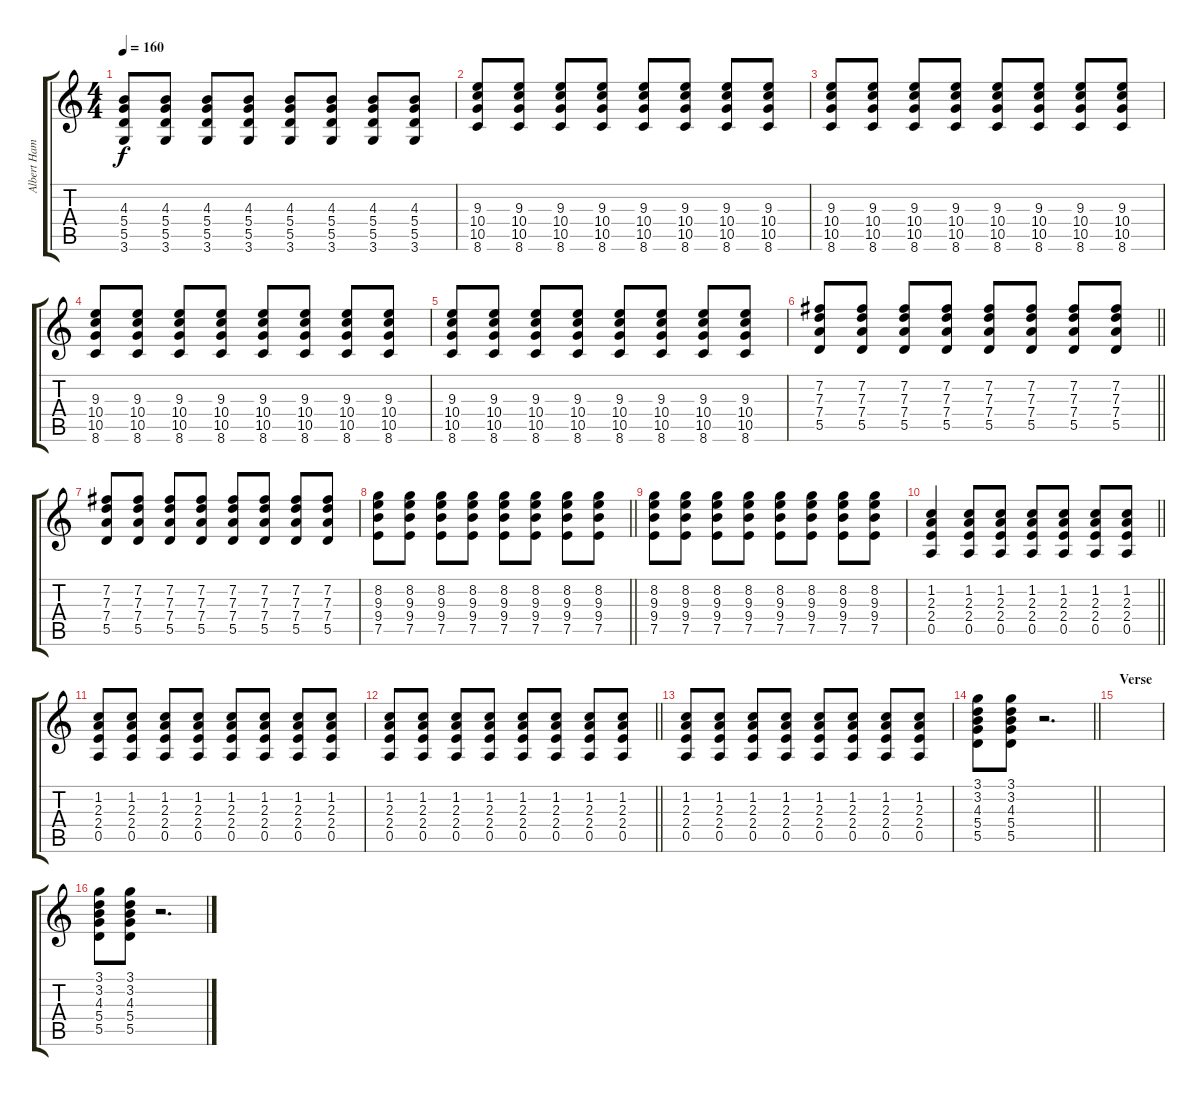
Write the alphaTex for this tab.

\track ("Albert Hammond Jr." "Albert Ham") {instrument overdrivenguitar}
\staff {score tabs}
\tuning (E4 B3 G3 D3 A2 E2) {hide}
\ts (4 4)
\tempo 160
\clef g2
\ks c
(4.3 5.4 5.5 3.6).8{dy f} (4.3 5.4 5.5 3.6).8 (4.3 5.4 5.5 3.6).8 (4.3 5.4 5.5 3.6).8 (4.3 5.4 5.5 3.6).8 (4.3 5.4 5.5 3.6).8 (4.3 5.4 5.5 3.6).8 (4.3 5.4 5.5 3.6).8 |
(9.3 10.4 10.5 8.6).8 (9.3 10.4 10.5 8.6).8 (9.3 10.4 10.5 8.6).8 (9.3 10.4 10.5 8.6).8 (9.3 10.4 10.5 8.6).8 (9.3 10.4 10.5 8.6).8 (9.3 10.4 10.5 8.6).8 (9.3 10.4 10.5 8.6).8 |
(9.3 10.4 10.5 8.6).8 (9.3 10.4 10.5 8.6).8 (9.3 10.4 10.5 8.6).8 (9.3 10.4 10.5 8.6).8 (9.3 10.4 10.5 8.6).8 (9.3 10.4 10.5 8.6).8 (9.3 10.4 10.5 8.6).8 (9.3 10.4 10.5 8.6).8 |
(9.3 10.4 10.5 8.6).8 (9.3 10.4 10.5 8.6).8 (9.3 10.4 10.5 8.6).8 (9.3 10.4 10.5 8.6).8 (9.3 10.4 10.5 8.6).8 (9.3 10.4 10.5 8.6).8 (9.3 10.4 10.5 8.6).8 (9.3 10.4 10.5 8.6).8 |
(9.3 10.4 10.5 8.6).8 (9.3 10.4 10.5 8.6).8 (9.3 10.4 10.5 8.6).8 (9.3 10.4 10.5 8.6).8 (9.3 10.4 10.5 8.6).8 (9.3 10.4 10.5 8.6).8 (9.3 10.4 10.5 8.6).8 (9.3 10.4 10.5 8.6).8 |
\barLineRight lightlight
(7.2 7.3 7.4 5.5).8 (7.2 7.3 7.4 5.5).8 (7.2 7.3 7.4 5.5).8 (7.2 7.3 7.4 5.5).8 (7.2 7.3 7.4 5.5).8 (7.2 7.3 7.4 5.5).8 (7.2 7.3 7.4 5.5).8 (7.2 7.3 7.4 5.5).8 |
(7.2 7.3 7.4 5.5).8 (7.2 7.3 7.4 5.5).8 (7.2 7.3 7.4 5.5).8 (7.2 7.3 7.4 5.5).8 (7.2 7.3 7.4 5.5).8 (7.2 7.3 7.4 5.5).8 (7.2 7.3 7.4 5.5).8 (7.2 7.3 7.4 5.5).8 |
\barLineRight lightlight
(8.2 9.3 9.4 7.5).8 (8.2 9.3 9.4 7.5).8 (8.2 9.3 9.4 7.5).8 (8.2 9.3 9.4 7.5).8 (8.2 9.3 9.4 7.5).8 (8.2 9.3 9.4 7.5).8 (8.2 9.3 9.4 7.5).8 (8.2 9.3 9.4 7.5).8 |
(8.2 9.3 9.4 7.5).8 (8.2 9.3 9.4 7.5).8 (8.2 9.3 9.4 7.5).8 (8.2 9.3 9.4 7.5).8 (8.2 9.3 9.4 7.5).8 (8.2 9.3 9.4 7.5).8 (8.2 9.3 9.4 7.5).8 (8.2 9.3 9.4 7.5).8 |
\barLineRight lightlight
(1.2 2.3 2.4 0.5).4 (1.2 2.3 2.4 0.5).8 (1.2 2.3 2.4 0.5).8 (1.2 2.3 2.4 0.5).8 (1.2 2.3 2.4 0.5).8 (1.2 2.3 2.4 0.5).8 (1.2 2.3 2.4 0.5).8 |
(1.2 2.3 2.4 0.5).8 (1.2 2.3 2.4 0.5).8 (1.2 2.3 2.4 0.5).8 (1.2 2.3 2.4 0.5).8 (1.2 2.3 2.4 0.5).8 (1.2 2.3 2.4 0.5).8 (1.2 2.3 2.4 0.5).8 (1.2 2.3 2.4 0.5).8 |
\barLineRight lightlight
(1.2 2.3 2.4 0.5).8 (1.2 2.3 2.4 0.5).8 (1.2 2.3 2.4 0.5).8 (1.2 2.3 2.4 0.5).8 (1.2 2.3 2.4 0.5).8 (1.2 2.3 2.4 0.5).8 (1.2 2.3 2.4 0.5).8 (1.2 2.3 2.4 0.5).8 |
(1.2 2.3 2.4 0.5).8 (1.2 2.3 2.4 0.5).8 (1.2 2.3 2.4 0.5).8 (1.2 2.3 2.4 0.5).8 (1.2 2.3 2.4 0.5).8 (1.2 2.3 2.4 0.5).8 (1.2 2.3 2.4 0.5).8 (1.2 2.3 2.4 0.5).8 |
\barLineRight lightlight
(3.1 3.2 4.3 5.4 5.5).8 (3.1 3.2 4.3 5.4 5.5).8 r.2{d} |
\section ("" "Verse")
|
(3.1 3.2 4.3 5.4 5.5).8 (3.1 3.2 4.3 5.4 5.5).8 r.2{d}
